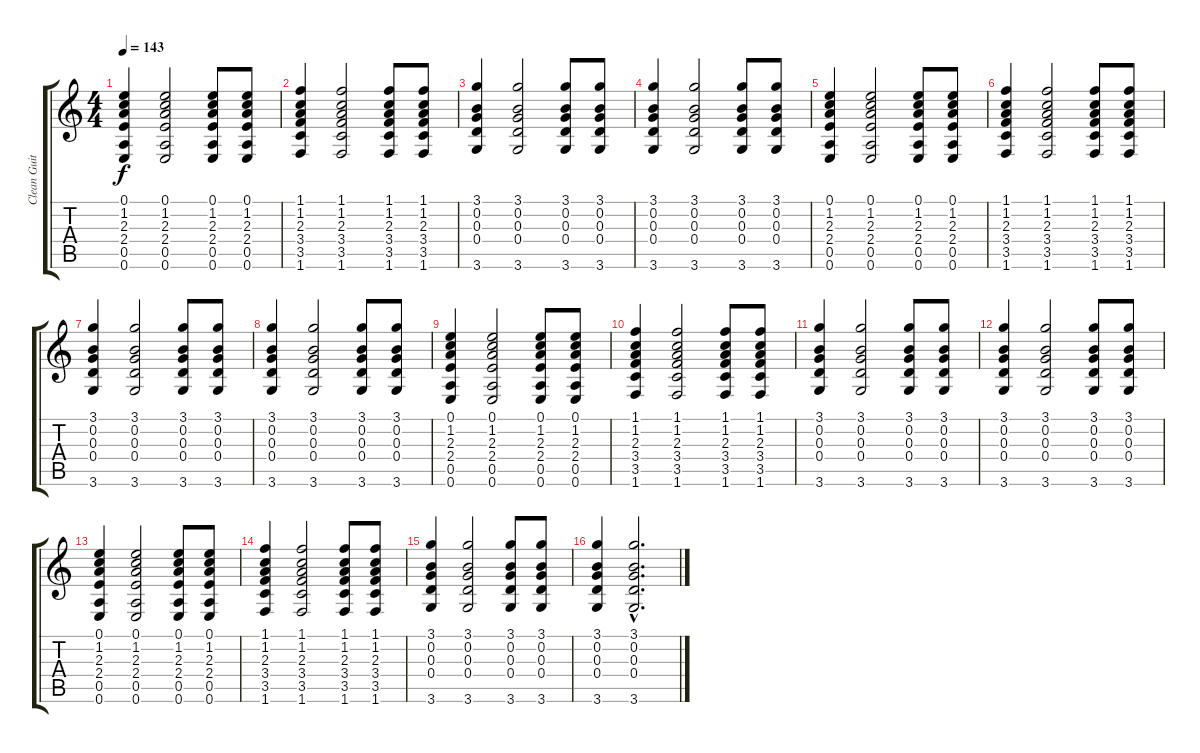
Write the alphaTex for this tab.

\track ("Clean Guitar" "Clean Guit") {instrument electricguitarclean}
\staff {score tabs}
\tuning (E4 B3 G3 D3 A2 E2) {hide}
\ts (4 4)
\tempo 143
\clef g2
\ks c
(0.1 1.2 2.3 2.4 0.5 0.6).4{dy f} (0.1 1.2 2.3 2.4 0.5 0.6).2 (0.1 1.2 2.3 2.4 0.5 0.6).8 (0.1 1.2 2.3 2.4 0.5 0.6).8 |
(1.1 1.2 2.3 3.4 3.5 1.6).4 (1.1 1.2 2.3 3.4 3.5 1.6).2 (1.1 1.2 2.3 3.4 3.5 1.6).8 (1.1 1.2 2.3 3.4 3.5 1.6).8 |
(3.1 0.2 0.3 0.4 3.6).4 (3.1 0.2 0.3 0.4 3.6).2 (3.1 0.2 0.3 0.4 3.6).8 (3.1 0.2 0.3 0.4 3.6).8 |
(3.1 0.2 0.3 0.4 3.6).4 (3.1 0.2 0.3 0.4 3.6).2 (3.1 0.2 0.3 0.4 3.6).8 (3.1 0.2 0.3 0.4 3.6).8 |
(0.1 1.2 2.3 2.4 0.5 0.6).4 (0.1 1.2 2.3 2.4 0.5 0.6).2 (0.1 1.2 2.3 2.4 0.5 0.6).8 (0.1 1.2 2.3 2.4 0.5 0.6).8 |
(1.1 1.2 2.3 3.4 3.5 1.6).4 (1.1 1.2 2.3 3.4 3.5 1.6).2 (1.1 1.2 2.3 3.4 3.5 1.6).8 (1.1 1.2 2.3 3.4 3.5 1.6).8 |
(3.1 0.2 0.3 0.4 3.6).4 (3.1 0.2 0.3 0.4 3.6).2 (3.1 0.2 0.3 0.4 3.6).8 (3.1 0.2 0.3 0.4 3.6).8 |
(3.1 0.2 0.3 0.4 3.6).4 (3.1 0.2 0.3 0.4 3.6).2 (3.1 0.2 0.3 0.4 3.6).8 (3.1 0.2 0.3 0.4 3.6).8 |
(0.1 1.2 2.3 2.4 0.5 0.6).4 (0.1 1.2 2.3 2.4 0.5 0.6).2 (0.1 1.2 2.3 2.4 0.5 0.6).8 (0.1 1.2 2.3 2.4 0.5 0.6).8 |
(1.1 1.2 2.3 3.4 3.5 1.6).4 (1.1 1.2 2.3 3.4 3.5 1.6).2 (1.1 1.2 2.3 3.4 3.5 1.6).8 (1.1 1.2 2.3 3.4 3.5 1.6).8 |
(3.1 0.2 0.3 0.4 3.6).4 (3.1 0.2 0.3 0.4 3.6).2 (3.1 0.2 0.3 0.4 3.6).8 (3.1 0.2 0.3 0.4 3.6).8 |
(3.1 0.2 0.3 0.4 3.6).4 (3.1 0.2 0.3 0.4 3.6).2 (3.1 0.2 0.3 0.4 3.6).8 (3.1 0.2 0.3 0.4 3.6).8 |
(0.1 1.2 2.3 2.4 0.5 0.6).4 (0.1 1.2 2.3 2.4 0.5 0.6).2 (0.1 1.2 2.3 2.4 0.5 0.6).8 (0.1 1.2 2.3 2.4 0.5 0.6).8 |
(1.1 1.2 2.3 3.4 3.5 1.6).4 (1.1 1.2 2.3 3.4 3.5 1.6).2 (1.1 1.2 2.3 3.4 3.5 1.6).8 (1.1 1.2 2.3 3.4 3.5 1.6).8 |
(3.1 0.2 0.3 0.4 3.6).4 (3.1 0.2 0.3 0.4 3.6).2 (3.1 0.2 0.3 0.4 3.6).8 (3.1 0.2 0.3 0.4 3.6).8 |
(3.1 0.2 0.3 0.4 3.6).4 (3.1{hac} 0.2{hac} 0.3{hac} 0.4{hac} 3.6{hac}).2{d}
